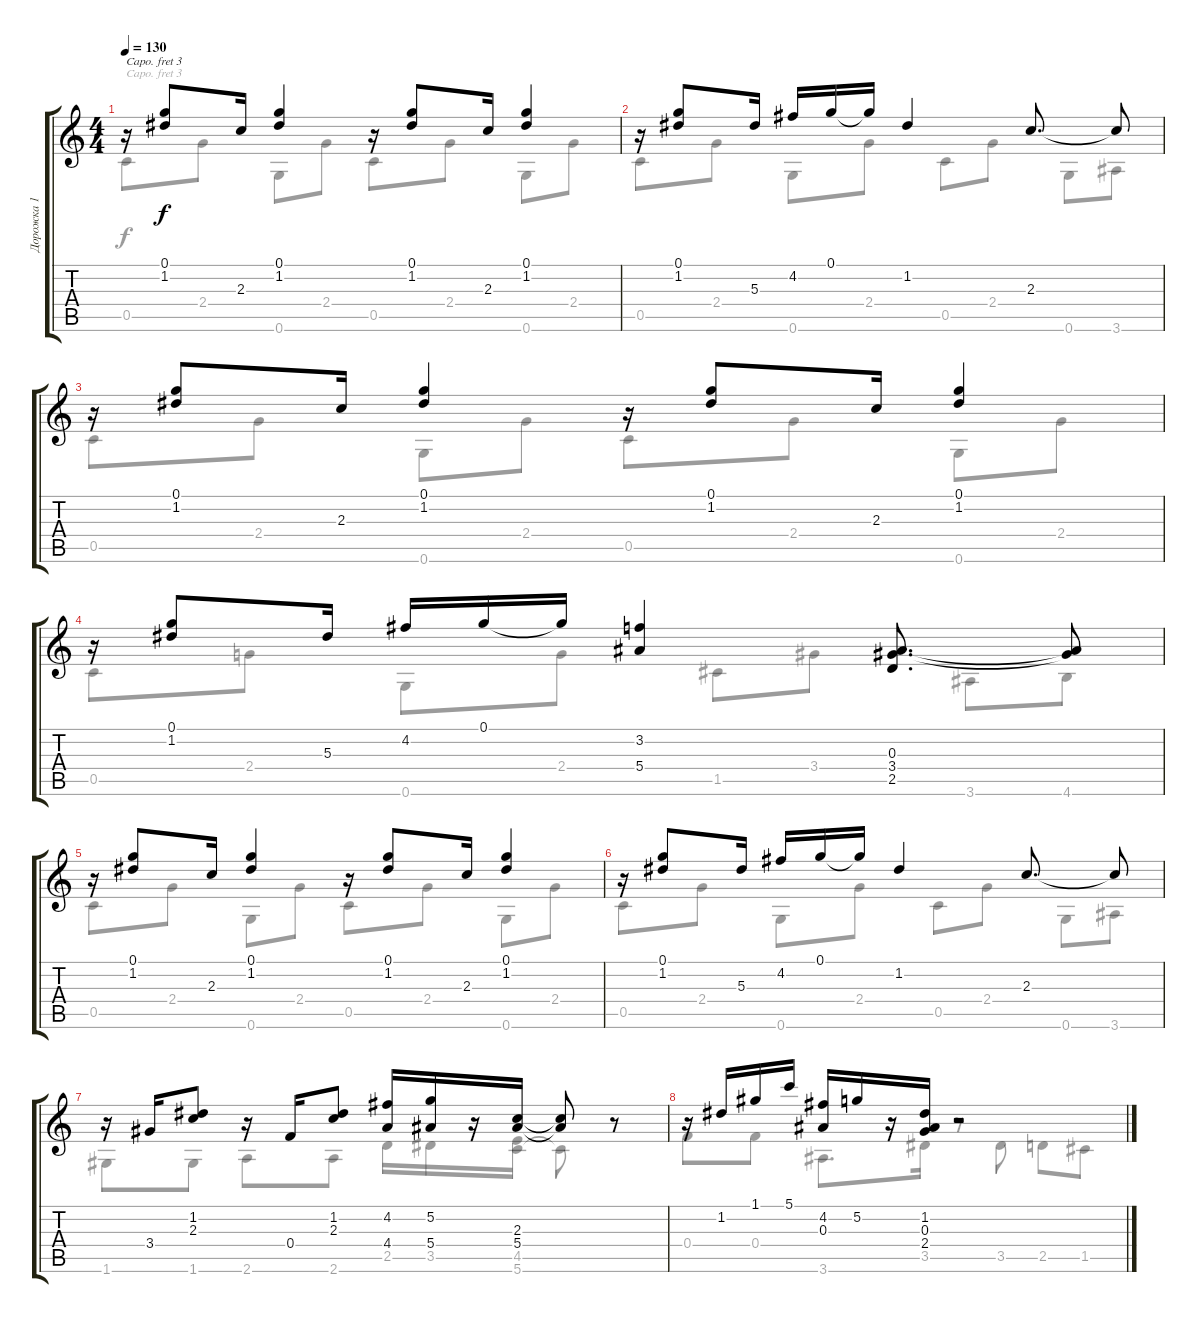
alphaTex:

\track ("Дорожка 1" "Дорожка 1") {instrument acousticguitarsteel}
\staff {score tabs}
\capo 3
\tuning (E4 B3 G3 D3 A2 E2) {hide}
\voice
\ts (4 4)
\tempo 130
\clef g2
\ks c
r.16{dy f} (0.1 1.2).8 2.3.16 (0.1 1.2).4 r.16 (0.1 1.2).8 2.3.16 (0.1 1.2).4 |
r.16 (0.1 1.2).8 5.3.16 4.2.16 0.1.16 0.1{t}.16 1.2.4 2.3.8{d} 2.3{t}.8 |
r.16 (0.1 1.2).8 2.3.16 (0.1 1.2).4 r.16 (0.1 1.2).8 2.3.16 (0.1 1.2).4 |
r.16 (0.1 1.2).8 5.3.16 4.2.16 0.1.16 0.1{t}.16 (3.2 5.4).4 (0.3 3.4 2.5).8{d} (0.3{t} 3.4{t}).8 |
r.16 (0.1 1.2).8 2.3.16 (0.1 1.2).4 r.16 (0.1 1.2).8 2.3.16 (0.1 1.2).4 |
r.16 (0.1 1.2).8 5.3.16 4.2.16 0.1.16 0.1{t}.16 1.2.4 2.3.8{d} 2.3{t}.8 |
r.16 3.4.16 (1.2 2.3).8 r.16 0.4.16 (1.2 2.3).8 (4.2 4.4).16 (5.2 5.4).16 r.16 (2.3 5.4).16 (2.3{t} 5.4{t}).8 r.8 |
r.16 1.2.16 1.1.16 5.1.16 (4.2 0.3).16 5.2.16 r.16 (1.2 0.3 2.4).16 r.2
\voice
\clef g2
\ottava regular
\simile none
\ks c
0.5.8{dy f} 2.4.8 0.6.8 2.4.8 0.5.8 2.4.8 0.6.8 2.4.8 |
0.5.8 2.4.8 0.6.8 2.4.8 0.5.8 2.4.8 0.6.8 3.6.8 |
0.5.8 2.4.8 0.6.8 2.4.8 0.5.8 2.4.8 0.6.8 2.4.8 |
0.5.8 2.4.8 0.6.8 2.4.8 1.5.8 3.4.8 3.6.8 4.6.8 |
0.5.8 2.4.8 0.6.8 2.4.8 0.5.8 2.4.8 0.6.8 2.4.8 |
0.5.8 2.4.8 0.6.8 2.4.8 0.5.8 2.4.8 0.6.8 3.6.8 |
1.6.8 1.6.8 2.6.8 2.6.8 2.5.16 3.5.16 r.16 (4.5 5.6).16 5.6{t}.8 r.8 |
0.4.8 0.4.8 3.6.8{d} 3.5.16 r.8 3.5.8 2.5.8 1.5.8
